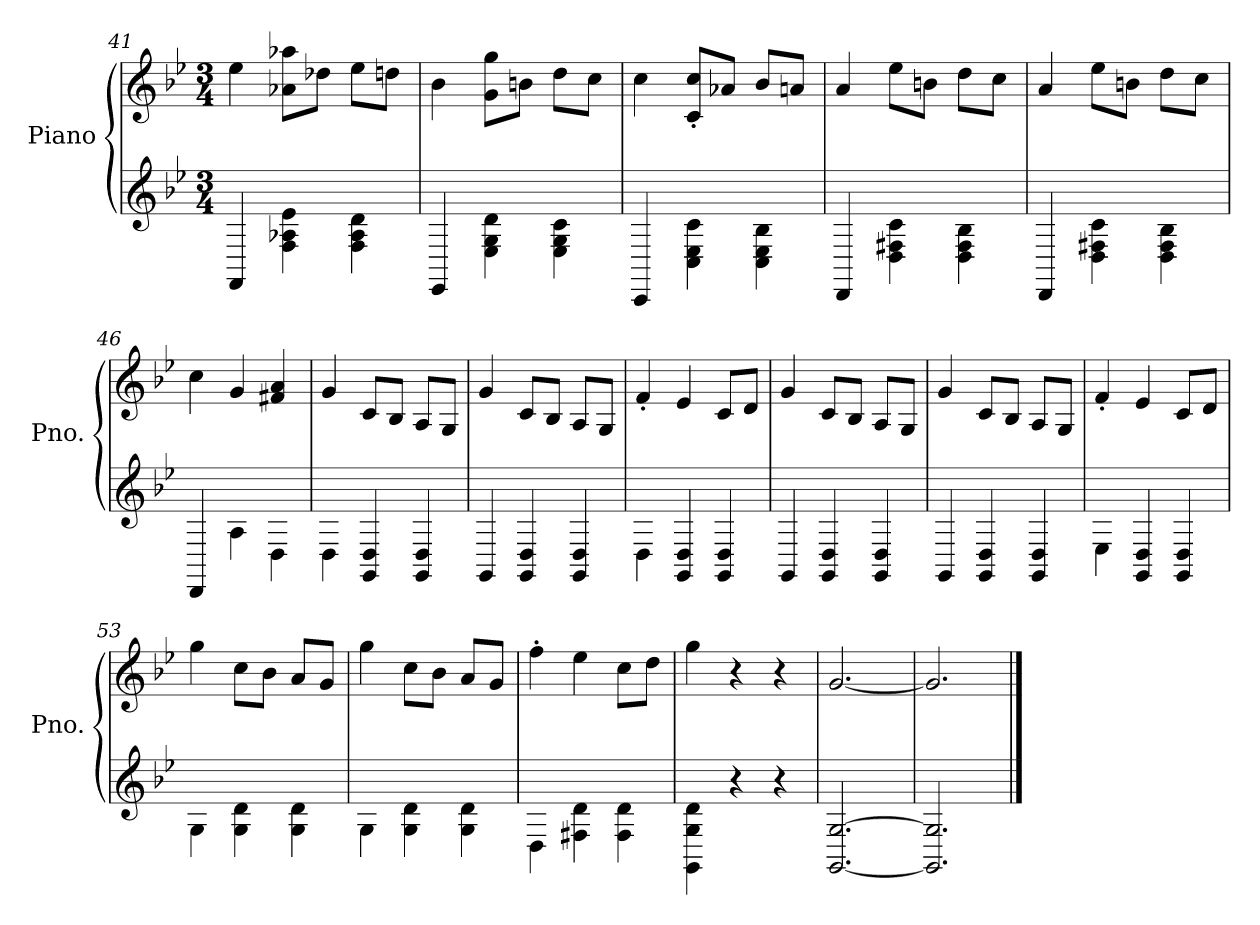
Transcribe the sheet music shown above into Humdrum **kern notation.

**kern	**kern
*part1	*part1
*staff2	*staff1
*I"Piano	*
*I'Pno.	*
!!LO:LB:g=z
*clefG2	*clefG2
*k[b-e-]	*k[b-e-]
*M3/4	*M3/4
=41	=41
4FF/	4ee-\
4F\ 4A-X\ 4e-\	8a-X\ 8aa-X\L
.	8dd-X\J
4F\ 4A-\ 4d\	8ee-\L
.	8ddn\J
=42	=42
*	*MM150
4EE-/	4b-\
4E-\ 4G\ 4d\	8g\ 8gg\L
.	8bn\J
4E-\ 4G\ 4c\	8dd\L
.	8cc\J
=43	=43
4CC/	4cc\
4C\ 4E-\ 4c\	8c/' 8cc/'L
.	8a-X/J
4C\ 4E-\ 4B-\	8b-/L
.	8an/J
=44	=44
*	*MM160
4DD/	4a/
4D\ 4F#X\ 4c\	8ee-\L
.	8bn\J
4D\ 4F#\ 4B-\	8dd\L
.	8cc\J
=45	=45
4DD/	4a/
4D\ 4F#X\ 4c\	8ee-\L
.	8bn\J
4D\ 4F#\ 4B-\	8dd\L
.	8cc\J
=46	=46
4DD/	4cc\
4A\	4g/
4D\	4f#X/ 4a/
=47	=47
4D\	4g/
*	*MM240
4GG/ 4D/	8c/L
.	8B-/J
4GG/ 4D/	8A/L
.	8G/J
!!LO:LB:g=z
=48	=48
4GG/	4g/
4GG/ 4D/	8c/L
.	8B-/J
4GG/ 4D/	8A/L
.	8G/J
=49	=49
4D\	4f'/
4GG/ 4D/	4e-/
4GG/ 4D/	8c/L
.	8d/J
=50	=50
4GG/	4g/
4GG/ 4D/	8c/L
.	8B-/J
4GG/ 4D/	8A/L
.	8G/J
=51	=51
4GG/	4g/
4GG/ 4D/	8c/L
.	8B-/J
4GG/ 4D/	8A/L
.	8G/J
=52	=52
4E-\	4f'/
4GG/ 4D/	4e-/
4GG/ 4D/	8c/L
.	8d/J
=53	=53
4G\	4gg\
4G\ 4d\	8cc\L
.	8b-\J
4G\ 4d\	8a/L
.	8g/J
=54	=54
4G\	4gg\
4G\ 4d\	8cc\L
.	8b-\J
4G\ 4d\	8a/L
.	8g/J
=55	=55
4D\	4ff'\
4F#X\ 4d\	4ee-\
4F#\ 4d\	8cc\L
.	8dd\J
!!LO:PB:g=z
=56	=56
4GG\ 4G\ 4d\	4gg\
4r	4r
4r	4r
=57	=57
[2.GG/ [2.G/	[2.g/
=58	=58
2.GG/] 2.G/]	2.g/]
==	==
*-	*-
